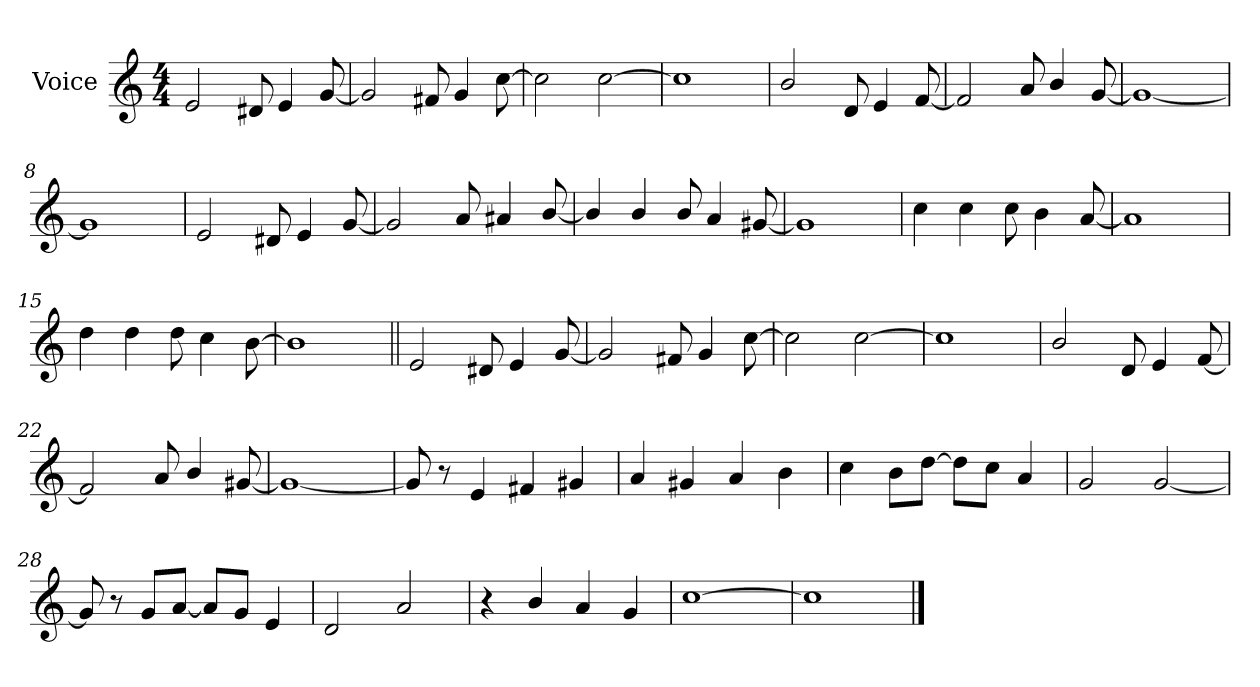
**kern
*part1
*staff1
*I"Voice
*I'V.
*clefG2
*k[]
*C:
*M4/4
=1
2e/
8d#X/
4e/
[<8g/
=2
2g/]
8f#X/
4g/
[>8cc\
=3
2cc\]
[>2cc\
=4
1cc]
!!LO:LB:g=z
=5
2b/
8d/
4e/
[<8f/
=6
2f/]
8a/
4b/
[<8g/
=7
1g_<
=8
1g]
!!LO:LB:g=z
=9
2e/
8d#X/
4e/
[<8g/
=10
2g/]
8a/
4a#X/
[<8b/
=11
4b/]
4b/
8b/
4a/
[<8g#X/
=12
1g#]
!!LO:LB:g=z
=13
4cc\
4cc\
8cc\
4b\
[<8a/
=14
1a]
=15
4dd\
4dd\
8dd\
4cc\
[>8b\
=16
1b]
!!LO:LB:g=z
=17||
2e/
8d#X/
4e/
[<8g/
=18
2g/]
8f#X/
4g/
[>8cc\
=19
2cc\]
[>2cc\
=20
1cc]
!!LO:LB:g=z
=21
2b/
8d/
4e/
[<8f/
=22
2f/]
8a/
4b/
[<8g#X/
=23
1g#_<
=24
8g#/]
8r
4e/
4f#X/
4g#X/
!!LO:LB:g=z
=25
4a/
4g#X/
4a/
4b\
=26
4cc\
8b\L
[>8dd\J
8dd\L]
8cc\J
4a/
=27
2g/
[<2g/
=28
8g/]
8r
8g/L
[<8a/J
8a/L]
8g/J
4e/
!!LO:LB:g=z
=29
2d/
2a/
=30
4r
4b/
4a/
4g/
=31
[>1cc
=32
1cc]
==
*-
